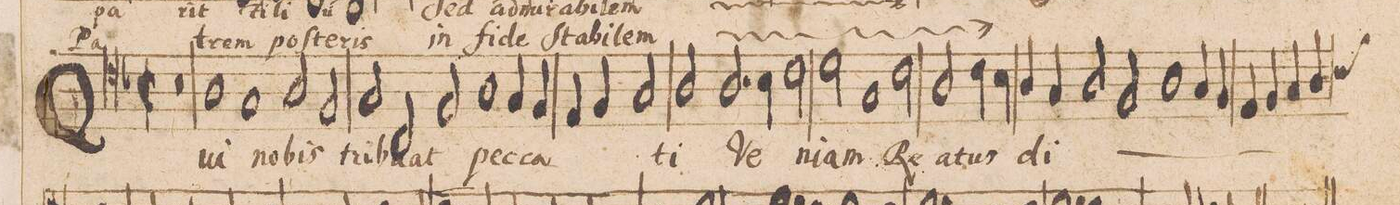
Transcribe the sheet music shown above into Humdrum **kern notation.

**kern	**text	**text
*I"ALTVS.	*	*
*clefC4	*	*
*k[b-]	*	*
*met(c|)	*	*
*M2/1	*	*
*M2/1	*	*
*met(c|)	*	*
0r	.	.
=92-	=92-	=92-
1A	Qui	.
1G	.	.
=93-	=93-	=93-
2A/	no-	.
2F/	-bis	.
2G/	tri-	.
2C/	-bu-	.
=94-	=94-	=94-
2F/	-at	.
1A	pec-	.
4G/	-ca-	.
4F/	.	.
=95-	=95-	=95-
4E/	.	.
4F/	.	.
2G/	.	.
2A/	-ti	.
2.A/	Ve-	.
=96-	=96-	=96-
4B-\	.	.
2c\	-ni-	.
2d\	.	.
1G/	-am	.
=97-	=97-	=97-
2c\	Re-	.
2A/	-a-	.
4c\	-tus	.
4B-\	.	.
=98-	=98-	=98-
4A/	di-	.
4G/	.	.
2A/	.	.
2F/	.	.
1A\	.	.
=99-	=99-	=99-
4G/	.	.
4F/	.	.
4E/	.	.
4F/	.	.
4G/	.	.
*custos:b	*	*
4A/	.	.
=100-	=100-	=100-
*-	*-	*-
